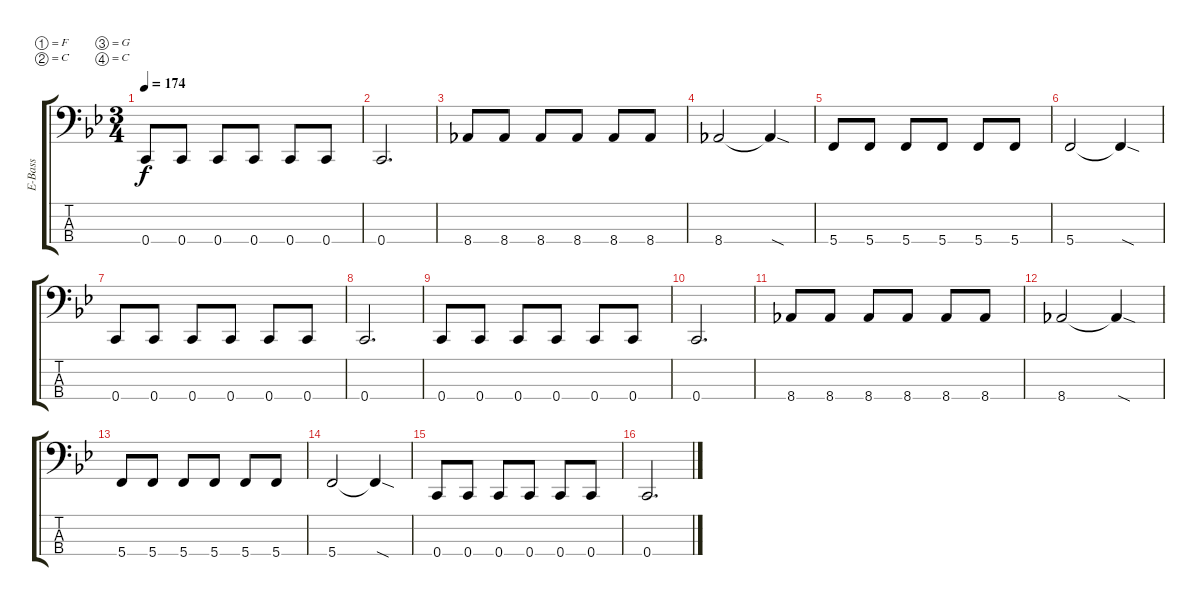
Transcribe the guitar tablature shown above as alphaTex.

\bracketExtendMode groupsimilarinstruments
\track ("Mike D'Antonio" "E-Bass") {instrument electricbasspick}
\staff {score tabs}
\tuning (F2 C2 G1 C1)
\ts (3 4)
\tempo 174
\clef f4
\ks bb
0.4{acc forcenatural}.8{dy f} 0.4{acc forcenatural}.8 0.4{acc forcenatural}.8 0.4{acc forcenatural}.8 0.4{acc forcenatural}.8 0.4{acc forcenatural}.8 |
0.4{acc forcenatural}.2{d} |
8.4{acc b}.8 8.4{acc b}.8 8.4{acc b}.8 8.4{acc b}.8 8.4{acc b}.8 8.4{acc b}.8 |
8.4{acc b}.2 8.4{sod t acc b}.4 |
5.4{acc forcenatural}.8 5.4{acc forcenatural}.8 5.4{acc forcenatural}.8 5.4{acc forcenatural}.8 5.4{acc forcenatural}.8 5.4{acc forcenatural}.8 |
5.4{acc forcenatural}.2 5.4{sod t acc forcenatural}.4 |
0.4{acc forcenatural}.8 0.4{acc forcenatural}.8 0.4{acc forcenatural}.8 0.4{acc forcenatural}.8 0.4{acc forcenatural}.8 0.4{acc forcenatural}.8 |
0.4{acc forcenatural}.2{d} |
0.4{acc forcenatural}.8 0.4{acc forcenatural}.8 0.4{acc forcenatural}.8 0.4{acc forcenatural}.8 0.4{acc forcenatural}.8 0.4{acc forcenatural}.8 |
0.4{acc forcenatural}.2{d} |
8.4{acc b}.8 8.4{acc b}.8 8.4{acc b}.8 8.4{acc b}.8 8.4{acc b}.8 8.4{acc b}.8 |
8.4{acc b}.2 8.4{sod t acc b}.4 |
5.4{acc forcenatural}.8 5.4{acc forcenatural}.8 5.4{acc forcenatural}.8 5.4{acc forcenatural}.8 5.4{acc forcenatural}.8 5.4{acc forcenatural}.8 |
5.4{acc forcenatural}.2 5.4{sod t acc forcenatural}.4 |
0.4{acc forcenatural}.8 0.4{acc forcenatural}.8 0.4{acc forcenatural}.8 0.4{acc forcenatural}.8 0.4{acc forcenatural}.8 0.4{acc forcenatural}.8 |
0.4{acc forcenatural}.2{d}
